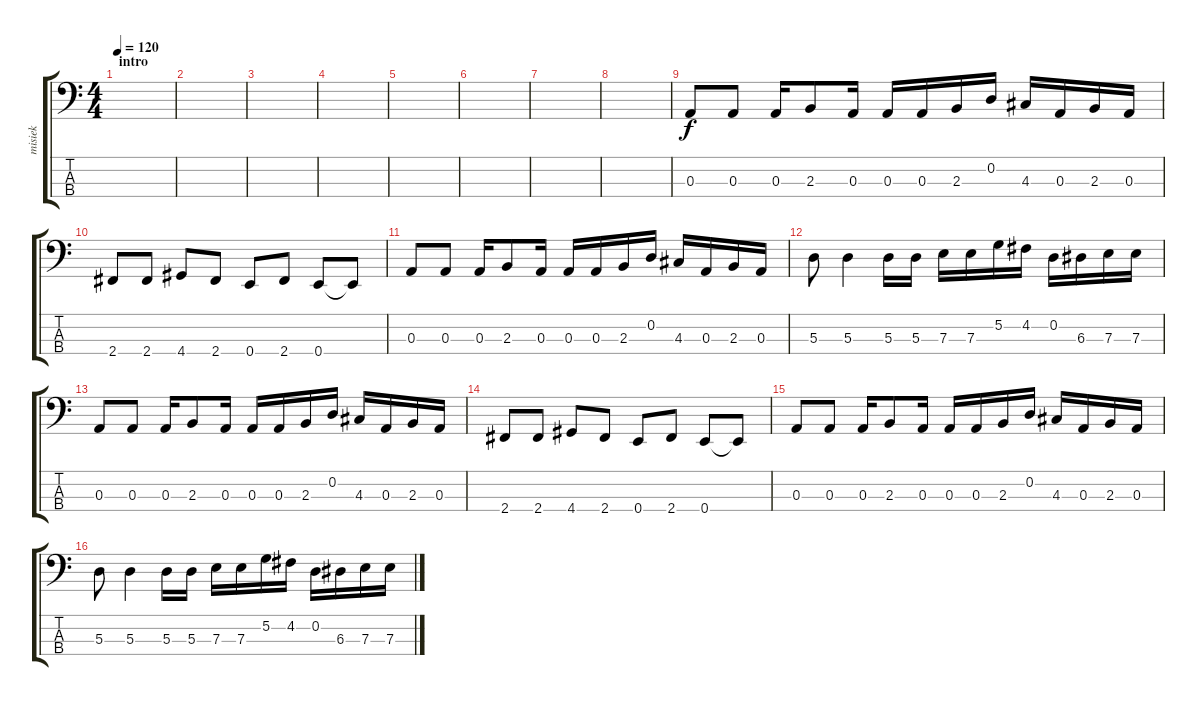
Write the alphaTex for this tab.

\track ("misiek" "misiek") {instrument electricbasspick}
\staff {score tabs}
\tuning (G2 D2 A1 E1) {hide}
\ts (4 4)
\section ("" "intro")
\tempo 120
\clef f4
\ks c
|
|
|
|
|
|
|
|
0.3.8 0.3.8 0.3.16 2.3.8 0.3.16 0.3.16 0.3.16 2.3.16 0.2.16 4.3.16 0.3.16 2.3.16 0.3.16 |
2.4.8 2.4.8 4.4.8 2.4.8 0.4.8 2.4.8 0.4.8 0.4{t}.8 |
0.3.8 0.3.8 0.3.16 2.3.8 0.3.16 0.3.16 0.3.16 2.3.16 0.2.16 4.3.16 0.3.16 2.3.16 0.3.16 |
5.3.8 5.3.4 5.3.16 5.3.16 7.3.16 7.3.16 5.2.16 4.2.16 0.2.16 6.3.16 7.3.16 7.3.16 |
0.3.8 0.3.8 0.3.16 2.3.8 0.3.16 0.3.16 0.3.16 2.3.16 0.2.16 4.3.16 0.3.16 2.3.16 0.3.16 |
2.4.8 2.4.8 4.4.8 2.4.8 0.4.8 2.4.8 0.4.8 0.4{t}.8 |
0.3.8 0.3.8 0.3.16 2.3.8 0.3.16 0.3.16 0.3.16 2.3.16 0.2.16 4.3.16 0.3.16 2.3.16 0.3.16 |
5.3.8 5.3.4 5.3.16 5.3.16 7.3.16 7.3.16 5.2.16 4.2.16 0.2.16 6.3.16 7.3.16 7.3.16
